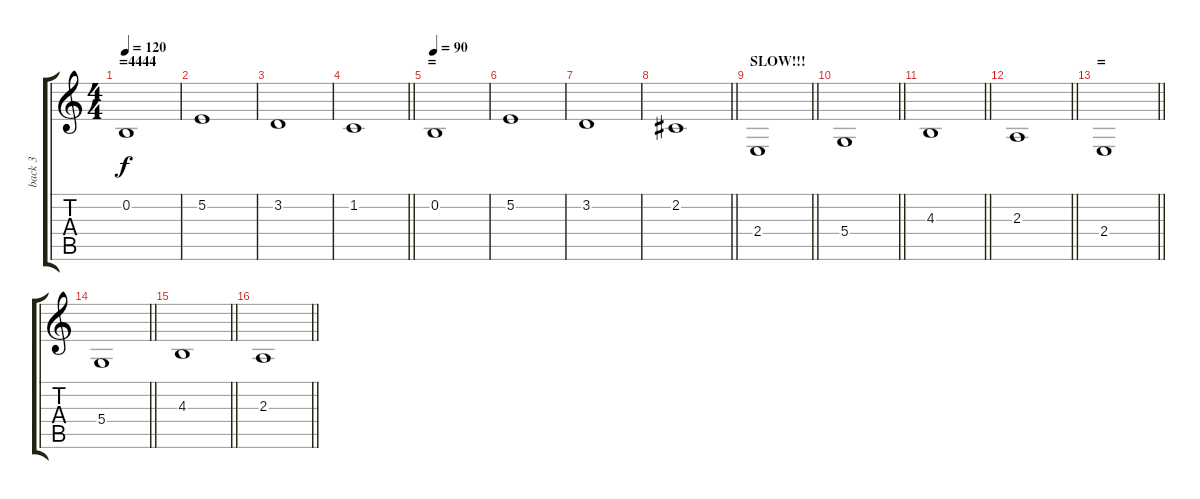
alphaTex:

\track ("back 3" "back 3") {instrument fx7echoes}
\staff {score tabs}
\tuning (E4 B3 G3 D3 A2 E2) {hide}
\ts (4 4)
\section ("" "=4444")
\tempo 120
\clef g2
\ks c
0.2.1{dy f} |
5.2.1 |
3.2.1 |
\barLineRight lightlight
1.2.1 |
\section ("" "=")
\tempo 90
0.2.1 |
5.2.1 |
3.2.1 |
\barLineRight lightlight
2.2.1 |
\section ("" "SLOW!!!")
\barLineRight lightlight
2.4.1 |
\barLineRight lightlight
5.4.1 |
\barLineRight lightlight
4.3.1 |
\barLineRight lightlight
2.3.1 |
\section ("" "=")
\barLineRight lightlight
2.4.1 |
\barLineRight lightlight
5.4.1 |
\barLineRight lightlight
4.3.1 |
\barLineRight lightlight
2.3.1
